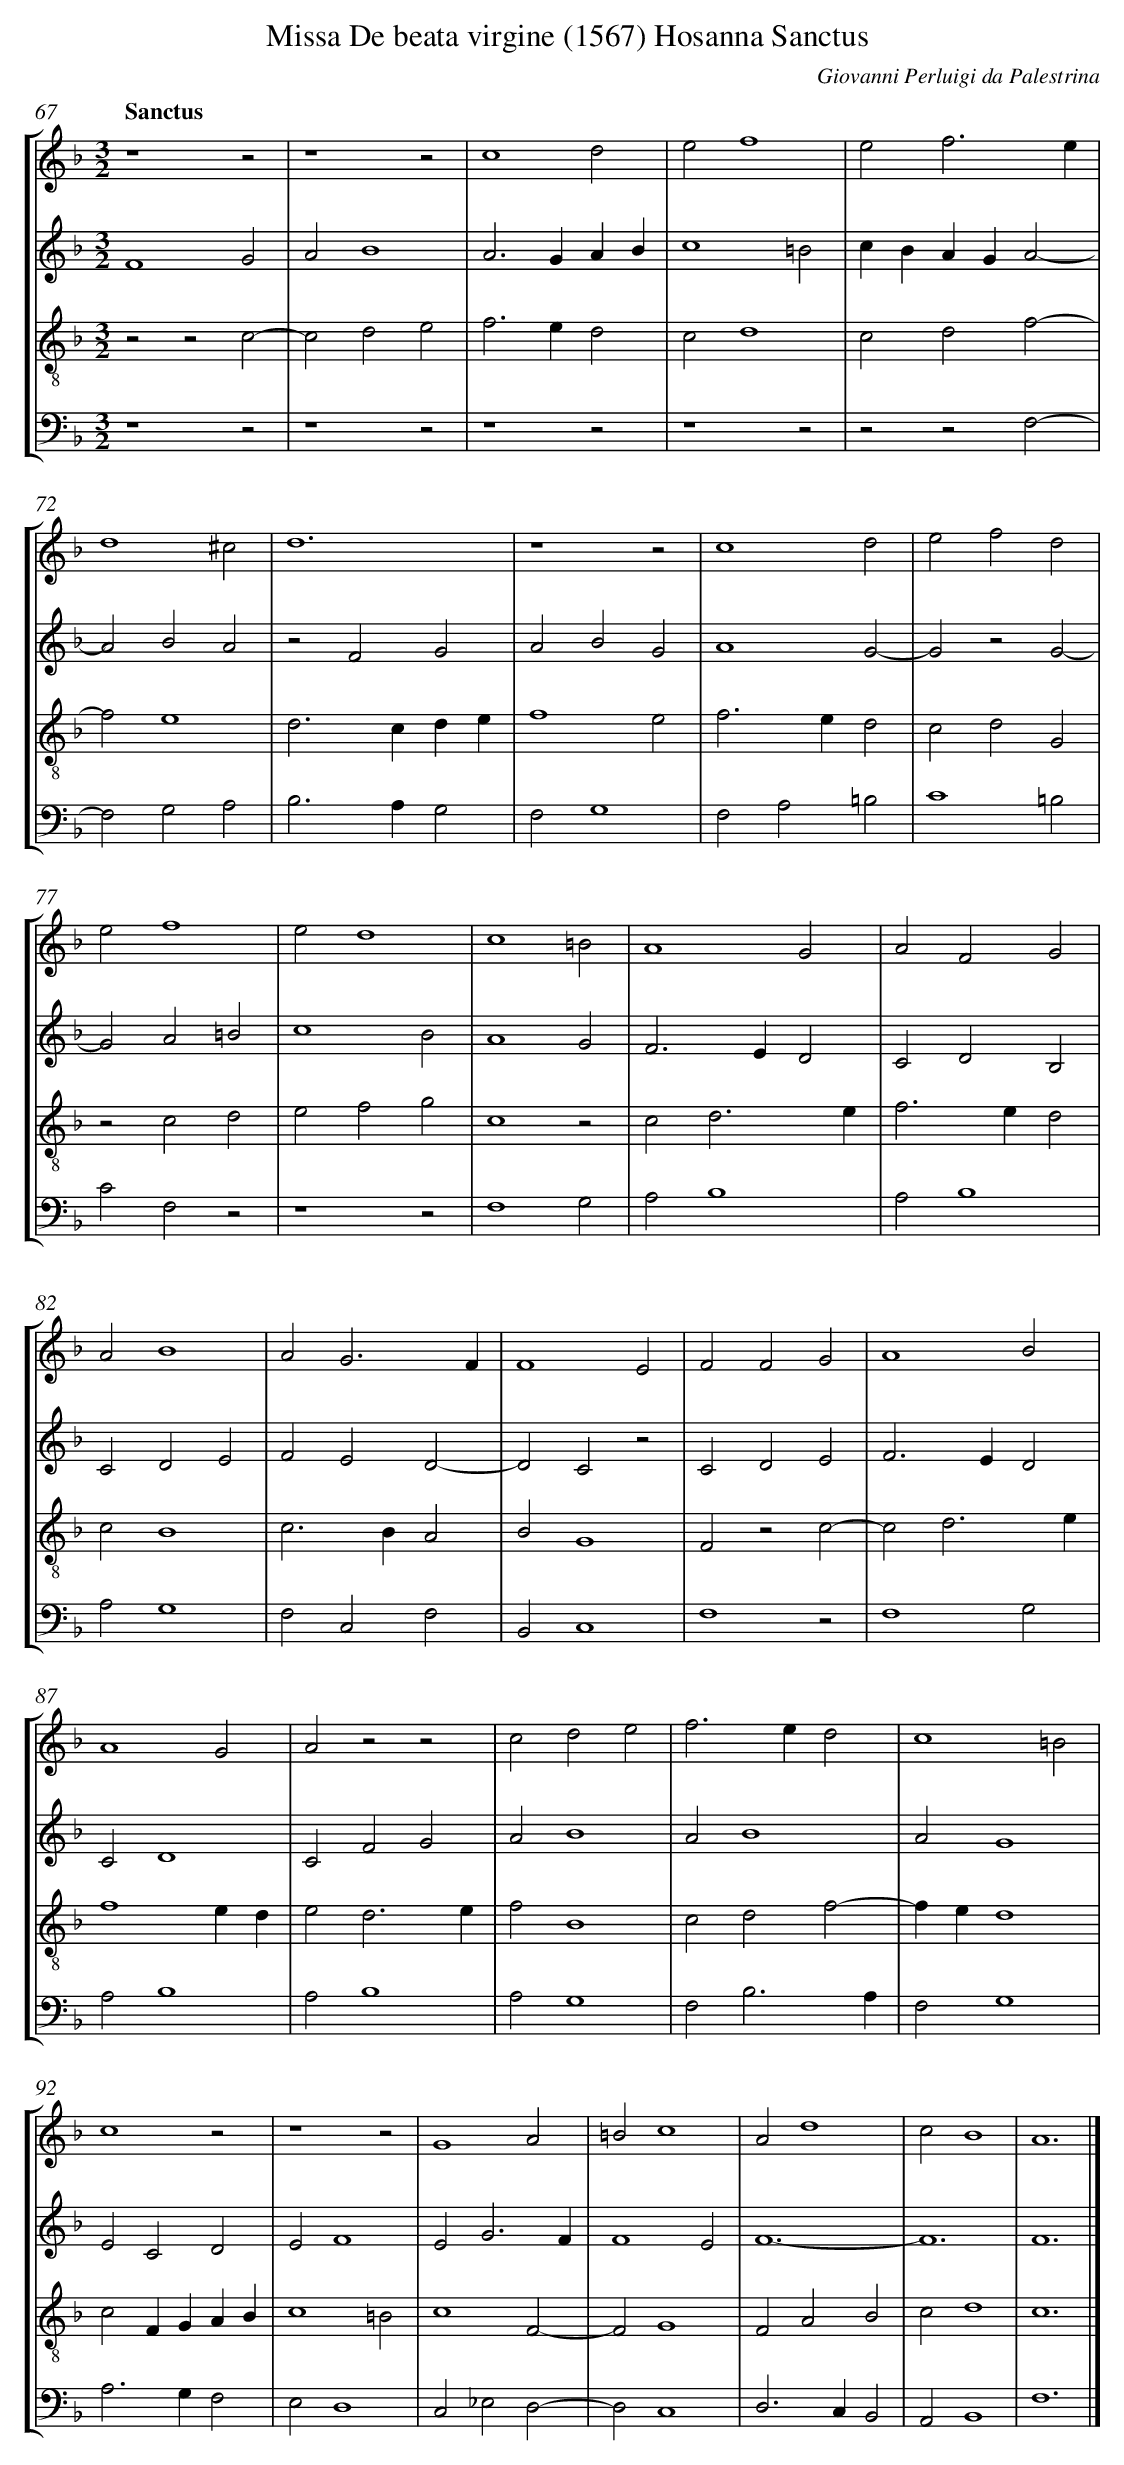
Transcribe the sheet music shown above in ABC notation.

X:1
T: Missa De beata virgine (1567) Hosanna Sanctus
C: Giovanni Perluigi da Palestrina
L: 1/4
M: 3/2
Q: "Sanctus"
%%staves [1 2 3 4]
V: 1 clef=treble
V: 2 clef=treble
V: 3 clef=treble-8
V: 4 clef=bass
K: F
[V:1] z4z2 |
[V:2] F4G2 |
[V:3] z2z2c2- |
[V:4] z4z2 |
[V:1] z4z2 |
[V:2] A2B4 |
[V:3] c2d2e2 |
[V:4] z4z2 |
[V:1] c4d2 |
[V:2] A2>G2AB |
[V:3] f2>e2d2 |
[V:4] z4z2 |
[V:1] e2f4 |
[V:2] c4=B2 |
[V:3] c2d4 |
[V:4] z4z2 |
[V:1] e2f3e |
[V:2] cBAGA2- |
[V:3] c2d2f2- |
[V:4] z2z2F,2- |
[V:1] d4^c2 |
[V:2] A2B2A2 |
[V:3] f2e4 |
[V:4] F,2G,2A,2 |
[V:1] d6 |
[V:2] z2F2G2 |
[V:3] d2>c2de |
[V:4] B,2>A,2G,2 |
[V:1] z4z2 |
[V:2] A2B2G2 |
[V:3] f4e2 |
[V:4] F,2G,4 |
[V:1] c4d2 |
[V:2] A4G2- |
[V:3] f2>e2d2 |
[V:4] F,2A,2=B,2 |
[V:1] e2f2d2 |
[V:2] G2z2G2- |
[V:3] c2d2G2 |
[V:4] C4=B,2 |
[V:1] e2f4 |
[V:2] G2A2=B2 |
[V:3] z2c2d2 |
[V:4] C2F,2z2 |
[V:1] e2d4 |
[V:2] c4B2 |
[V:3] e2f2g2 |
[V:4] z4z2 |
[V:1] c4=B2 |
[V:2] A4G2 |
[V:3] c4z2 |
[V:4] F,4G,2 |
[V:1] A4G2 |
[V:2] F2>E2D2 |
[V:3] c2d3e |
[V:4] A,2B,4 |
[V:1] A2F2G2 |
[V:2] C2D2B,2 |
[V:3] f2>e2d2 |
[V:4] A,2B,4 |
[V:1] A2B4 |
[V:2] C2D2E2 |
[V:3] c2B4 |
[V:4] A,2G,4 |
[V:1] A2G3F |
[V:2] F2E2D2- |
[V:3] c2>B2A2 |
[V:4] F,2C,2F,2 |
[V:1] F4E2 |
[V:2] D2C2z2 |
[V:3] B2G4 |
[V:4] B,,2C,4 |
[V:1] F2F2G2 |
[V:2] C2D2E2 |
[V:3] F2z2c2- |
[V:4] F,4z2 |
[V:1] A4B2 |
[V:2] F2>E2D2 |
[V:3] c2d3e |
[V:4] F,4G,2 |
[V:1] A4G2 |
[V:2] C2D4 |
[V:3] f4ed |
[V:4] A,2B,4 |
[V:1] A2z2z2 |
[V:2] C2F2G2 |
[V:3] e2d3e |
[V:4] A,2B,4 |
[V:1] c2d2e2 |
[V:2] A2B4 |
[V:3] f2B4 |
[V:4] A,2G,4 |
[V:1] f2>e2d2 |
[V:2] A2B4 |
[V:3] c2d2f2- |
[V:4] F,2B,3A, |
[V:1] c4=B2 |
[V:2] A2G4 |
[V:3] fed4 |
[V:4] F,2G,4 |
[V:1] c4z2 |
[V:2] E2C2D2 |
[V:3] c2FGAB |
[V:4] A,2>G,2F,2 |
[V:1] z4z2 |
[V:2] E2F4 |
[V:3] c4=B2 |
[V:4] E,2D,4 |
[V:1] G4A2 |
[V:2] E2G3F |
[V:3] c4F2- |
[V:4] C,2_E,2D,2- |
[V:1] =B2c4 |
[V:2] F4E2 |
[V:3] F2G4 |
[V:4] D,2C,4 |
[V:1] A2d4 |
[V:2] F6- |
[V:3] F2A2B2 |
[V:4] D,2>C,2B,,2 |
[V:1] c2B4 |
[V:2] F6 |
[V:3] c2d4 |
[V:4] A,,2B,,4 |
[V:1] A6 |]
[V:2] F6 |]
[V:3] c6 |]
[V:4] F,6 |]
